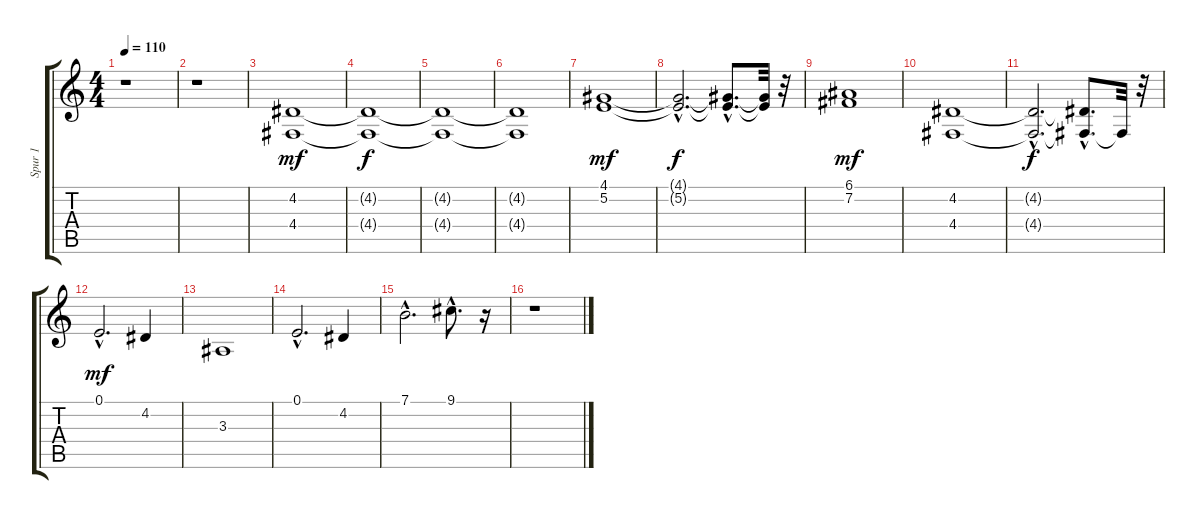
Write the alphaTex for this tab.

\track ("Spur 1" "Spur 1") {instrument stringensemble1}
\staff {score tabs}
\tuning (E4 B3 G3 D3 A2 E2) {hide}
\ts (4 4)
\tempo 110
\clef g2
\ks c
r.1{dy f} |
r.1 |
(4.2 4.4).1{dy mf} |
(4.2{t} 4.4{t}).1{dy f} |
(4.2{t} 4.4{t}).1 |
(4.2{t} 4.4{t}).1 |
(4.1 5.2).1{dy mf} |
(4.1{hac t} 5.2{hac t}).2{d dy f} (4.1{hac t} 5.2{hac t}).8{d} (4.1{t} 5.2{t}).32 r.32 |
(6.1 7.2).1{dy mf} |
(4.2 4.4).1 |
(4.2{hac t} 4.4{hac t}).2{d dy f} (4.2{hac t} 4.4{hac t}).8{d} 4.4{t}.32 r.32 |
0.1{hac}.2{d dy mf} 4.2.4 |
3.3.1 |
0.1{hac}.2{d} 4.2.4 |
7.1{hac}.2{d} 9.1{hac}.8{d} r.16 |
r.1
